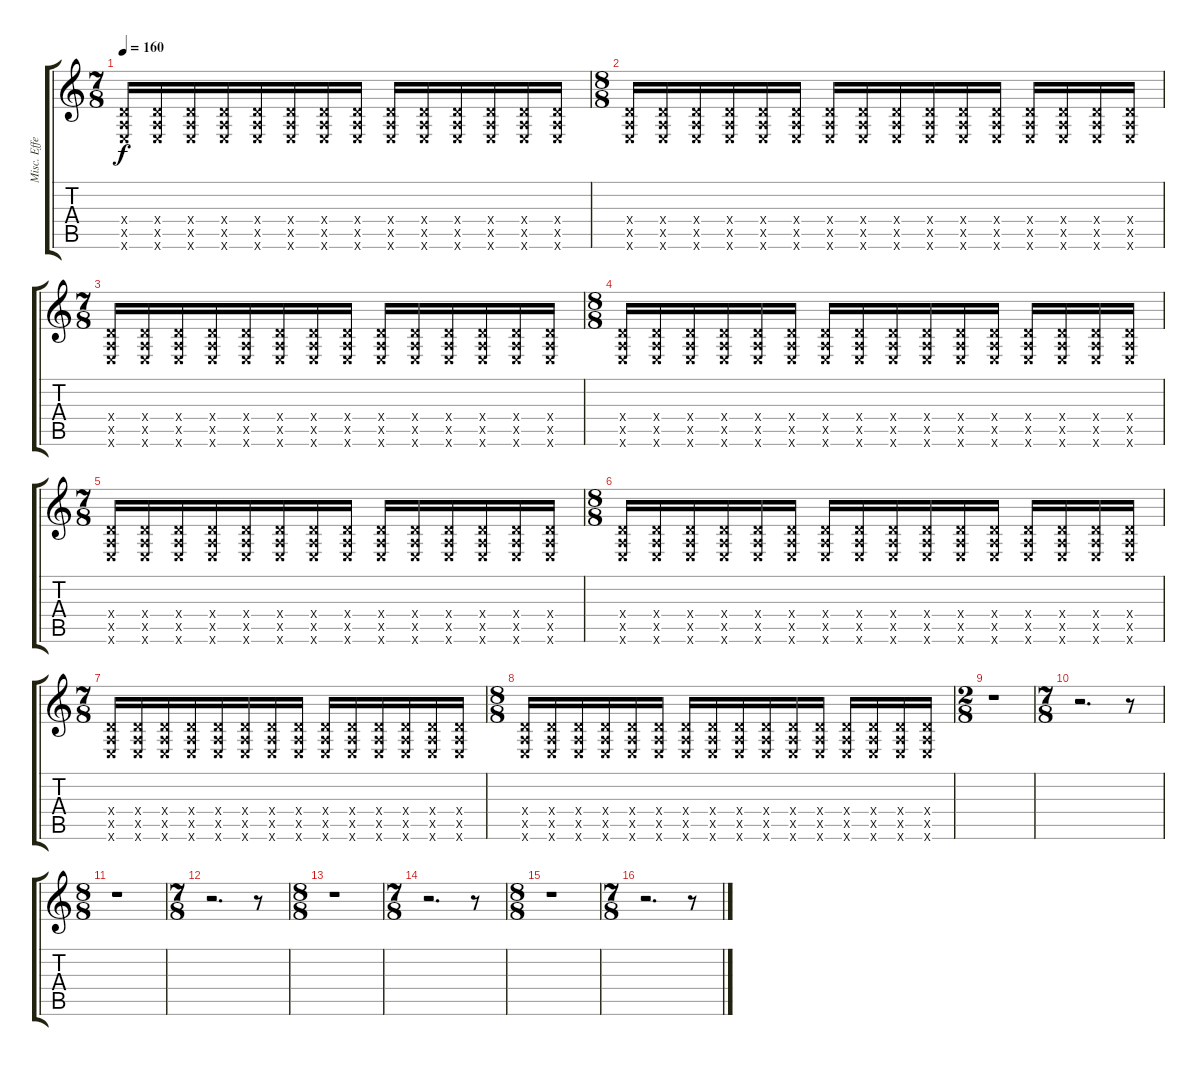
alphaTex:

\track ("Misc. Effects" "Misc. Effe") {instrument distortionguitar}
\staff {score tabs}
\tuning (E4 B3 G3 D3 A2 E2) {hide}
\ts (7 8)
\tempo 160
\clef g2
\ks c
(0.4{x} 0.5{x} 0.6{x}).16{dy f} (0.4{x} 0.5{x} 0.6{x}).16 (0.4{x} 0.5{x} 0.6{x}).16 (0.4{x} 0.5{x} 0.6{x}).16 (0.4{x} 0.5{x} 0.6{x}).16 (0.4{x} 0.5{x} 0.6{x}).16 (0.4{x} 0.5{x} 0.6{x}).16 (0.4{x} 0.5{x} 0.6{x}).16 (0.4{x} 0.5{x} 0.6{x}).16 (0.4{x} 0.5{x} 0.6{x}).16 (0.4{x} 0.5{x} 0.6{x}).16 (0.4{x} 0.5{x} 0.6{x}).16 (0.4{x} 0.5{x} 0.6{x}).16 (0.4{x} 0.5{x} 0.6{x}).16 |
\ts (8 8)
(0.4{x} 0.5{x} 0.6{x}).16 (0.4{x} 0.5{x} 0.6{x}).16 (0.4{x} 0.5{x} 0.6{x}).16 (0.4{x} 0.5{x} 0.6{x}).16 (0.4{x} 0.5{x} 0.6{x}).16 (0.4{x} 0.5{x} 0.6{x}).16 (0.4{x} 0.5{x} 0.6{x}).16 (0.4{x} 0.5{x} 0.6{x}).16 (0.4{x} 0.5{x} 0.6{x}).16 (0.4{x} 0.5{x} 0.6{x}).16 (0.4{x} 0.5{x} 0.6{x}).16 (0.4{x} 0.5{x} 0.6{x}).16 (0.4{x} 0.5{x} 0.6{x}).16 (0.4{x} 0.5{x} 0.6{x}).16 (0.4{x} 0.5{x} 0.6{x}).16 (0.4{x} 0.5{x} 0.6{x}).16 |
\ts (7 8)
(0.4{x} 0.5{x} 0.6{x}).16 (0.4{x} 0.5{x} 0.6{x}).16 (0.4{x} 0.5{x} 0.6{x}).16 (0.4{x} 0.5{x} 0.6{x}).16 (0.4{x} 0.5{x} 0.6{x}).16 (0.4{x} 0.5{x} 0.6{x}).16 (0.4{x} 0.5{x} 0.6{x}).16 (0.4{x} 0.5{x} 0.6{x}).16 (0.4{x} 0.5{x} 0.6{x}).16 (0.4{x} 0.5{x} 0.6{x}).16 (0.4{x} 0.5{x} 0.6{x}).16 (0.4{x} 0.5{x} 0.6{x}).16 (0.4{x} 0.5{x} 0.6{x}).16 (0.4{x} 0.5{x} 0.6{x}).16 |
\ts (8 8)
(0.4{x} 0.5{x} 0.6{x}).16 (0.4{x} 0.5{x} 0.6{x}).16 (0.4{x} 0.5{x} 0.6{x}).16 (0.4{x} 0.5{x} 0.6{x}).16 (0.4{x} 0.5{x} 0.6{x}).16 (0.4{x} 0.5{x} 0.6{x}).16 (0.4{x} 0.5{x} 0.6{x}).16 (0.4{x} 0.5{x} 0.6{x}).16 (0.4{x} 0.5{x} 0.6{x}).16 (0.4{x} 0.5{x} 0.6{x}).16 (0.4{x} 0.5{x} 0.6{x}).16 (0.4{x} 0.5{x} 0.6{x}).16 (0.4{x} 0.5{x} 0.6{x}).16 (0.4{x} 0.5{x} 0.6{x}).16 (0.4{x} 0.5{x} 0.6{x}).16 (0.4{x} 0.5{x} 0.6{x}).16 |
\ts (7 8)
(0.4{x} 0.5{x} 0.6{x}).16 (0.4{x} 0.5{x} 0.6{x}).16 (0.4{x} 0.5{x} 0.6{x}).16 (0.4{x} 0.5{x} 0.6{x}).16 (0.4{x} 0.5{x} 0.6{x}).16 (0.4{x} 0.5{x} 0.6{x}).16 (0.4{x} 0.5{x} 0.6{x}).16 (0.4{x} 0.5{x} 0.6{x}).16 (0.4{x} 0.5{x} 0.6{x}).16 (0.4{x} 0.5{x} 0.6{x}).16 (0.4{x} 0.5{x} 0.6{x}).16 (0.4{x} 0.5{x} 0.6{x}).16 (0.4{x} 0.5{x} 0.6{x}).16 (0.4{x} 0.5{x} 0.6{x}).16 |
\ts (8 8)
(0.4{x} 0.5{x} 0.6{x}).16 (0.4{x} 0.5{x} 0.6{x}).16 (0.4{x} 0.5{x} 0.6{x}).16 (0.4{x} 0.5{x} 0.6{x}).16 (0.4{x} 0.5{x} 0.6{x}).16 (0.4{x} 0.5{x} 0.6{x}).16 (0.4{x} 0.5{x} 0.6{x}).16 (0.4{x} 0.5{x} 0.6{x}).16 (0.4{x} 0.5{x} 0.6{x}).16 (0.4{x} 0.5{x} 0.6{x}).16 (0.4{x} 0.5{x} 0.6{x}).16 (0.4{x} 0.5{x} 0.6{x}).16 (0.4{x} 0.5{x} 0.6{x}).16 (0.4{x} 0.5{x} 0.6{x}).16 (0.4{x} 0.5{x} 0.6{x}).16 (0.4{x} 0.5{x} 0.6{x}).16 |
\ts (7 8)
(0.4{x} 0.5{x} 0.6{x}).16 (0.4{x} 0.5{x} 0.6{x}).16 (0.4{x} 0.5{x} 0.6{x}).16 (0.4{x} 0.5{x} 0.6{x}).16 (0.4{x} 0.5{x} 0.6{x}).16 (0.4{x} 0.5{x} 0.6{x}).16 (0.4{x} 0.5{x} 0.6{x}).16 (0.4{x} 0.5{x} 0.6{x}).16 (0.4{x} 0.5{x} 0.6{x}).16 (0.4{x} 0.5{x} 0.6{x}).16 (0.4{x} 0.5{x} 0.6{x}).16 (0.4{x} 0.5{x} 0.6{x}).16 (0.4{x} 0.5{x} 0.6{x}).16 (0.4{x} 0.5{x} 0.6{x}).16 |
\ts (8 8)
(0.4{x} 0.5{x} 0.6{x}).16 (0.4{x} 0.5{x} 0.6{x}).16 (0.4{x} 0.5{x} 0.6{x}).16 (0.4{x} 0.5{x} 0.6{x}).16 (0.4{x} 0.5{x} 0.6{x}).16 (0.4{x} 0.5{x} 0.6{x}).16 (0.4{x} 0.5{x} 0.6{x}).16 (0.4{x} 0.5{x} 0.6{x}).16 (0.4{x} 0.5{x} 0.6{x}).16 (0.4{x} 0.5{x} 0.6{x}).16 (0.4{x} 0.5{x} 0.6{x}).16 (0.4{x} 0.5{x} 0.6{x}).16 (0.4{x} 0.5{x} 0.6{x}).16 (0.4{x} 0.5{x} 0.6{x}).16 (0.4{x} 0.5{x} 0.6{x}).16 (0.4{x} 0.5{x} 0.6{x}).16 |
\ts (2 8)
r.1 |
\ts (7 8)
r.2{d} r.8 |
\ts (8 8)
r.1 |
\ts (7 8)
r.2{d} r.8 |
\ts (8 8)
r.1 |
\ts (7 8)
r.2{d} r.8 |
\ts (8 8)
r.1 |
\ts (7 8)
r.2{d} r.8
